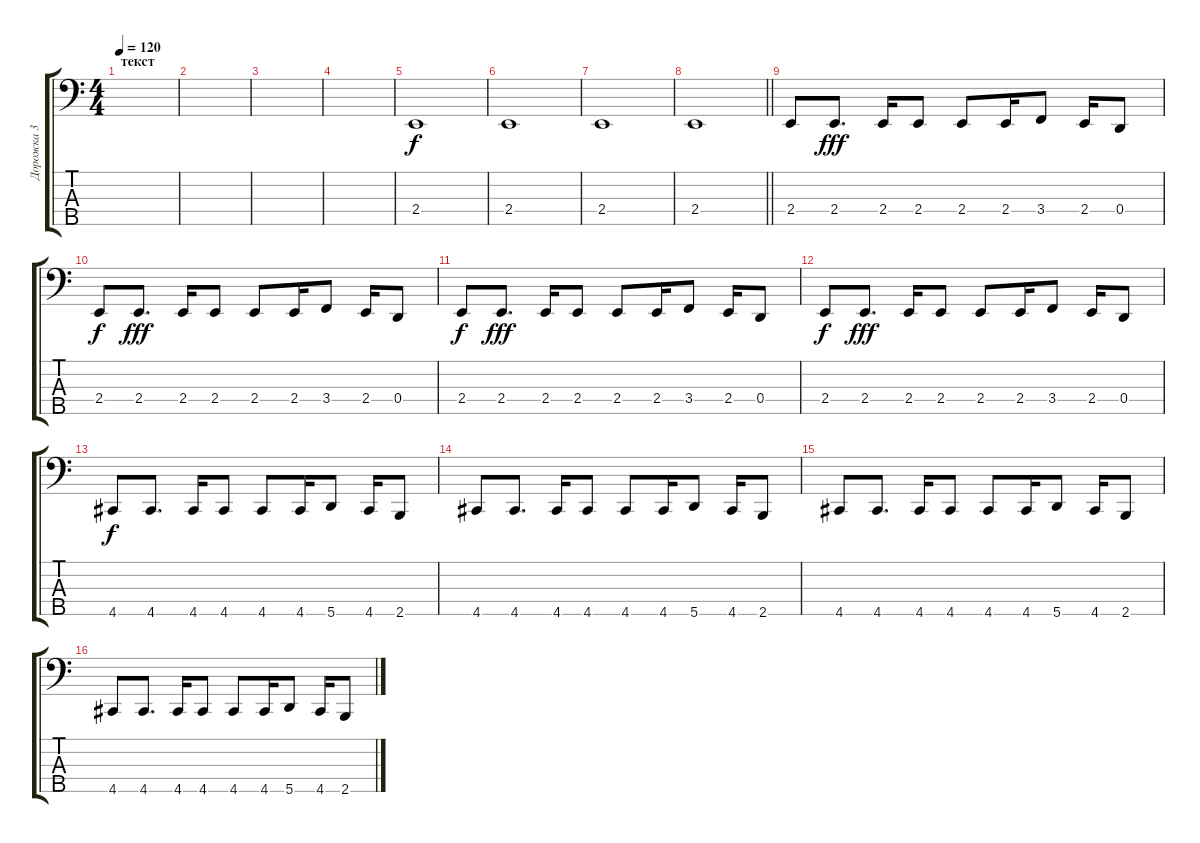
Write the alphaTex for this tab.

\track ("Дорожка 3" "Дорожка 3") {instrument electricbassfinger}
\staff {score tabs}
\tuning (F2 C2 G1 D1 A0) {hide}
\ts (4 4)
\section ("" "текст")
\tempo 120
\clef f4
\ks c
|
|
|
|
2.4.1 |
2.4.1 |
2.4.1 |
\barLineRight lightlight
2.4.1 |
2.4.8 2.4.8{d dy fff} 2.4.16 2.4.8 2.4.8 2.4.16 3.4.8 2.4.16 0.4.8 |
2.4.8{dy f} 2.4.8{d dy fff} 2.4.16 2.4.8 2.4.8 2.4.16 3.4.8 2.4.16 0.4.8 |
2.4.8{dy f} 2.4.8{d dy fff} 2.4.16 2.4.8 2.4.8 2.4.16 3.4.8 2.4.16 0.4.8 |
2.4.8{dy f} 2.4.8{d dy fff} 2.4.16 2.4.8 2.4.8 2.4.16 3.4.8 2.4.16 0.4.8 |
4.5.8{dy f} 4.5.8{d} 4.5.16 4.5.8 4.5.8 4.5.16 5.5.8 4.5.16 2.5.8 |
4.5.8 4.5.8{d} 4.5.16 4.5.8 4.5.8 4.5.16 5.5.8 4.5.16 2.5.8 |
4.5.8 4.5.8{d} 4.5.16 4.5.8 4.5.8 4.5.16 5.5.8 4.5.16 2.5.8 |
4.5.8 4.5.8{d} 4.5.16 4.5.8 4.5.8 4.5.16 5.5.8 4.5.16 2.5.8
